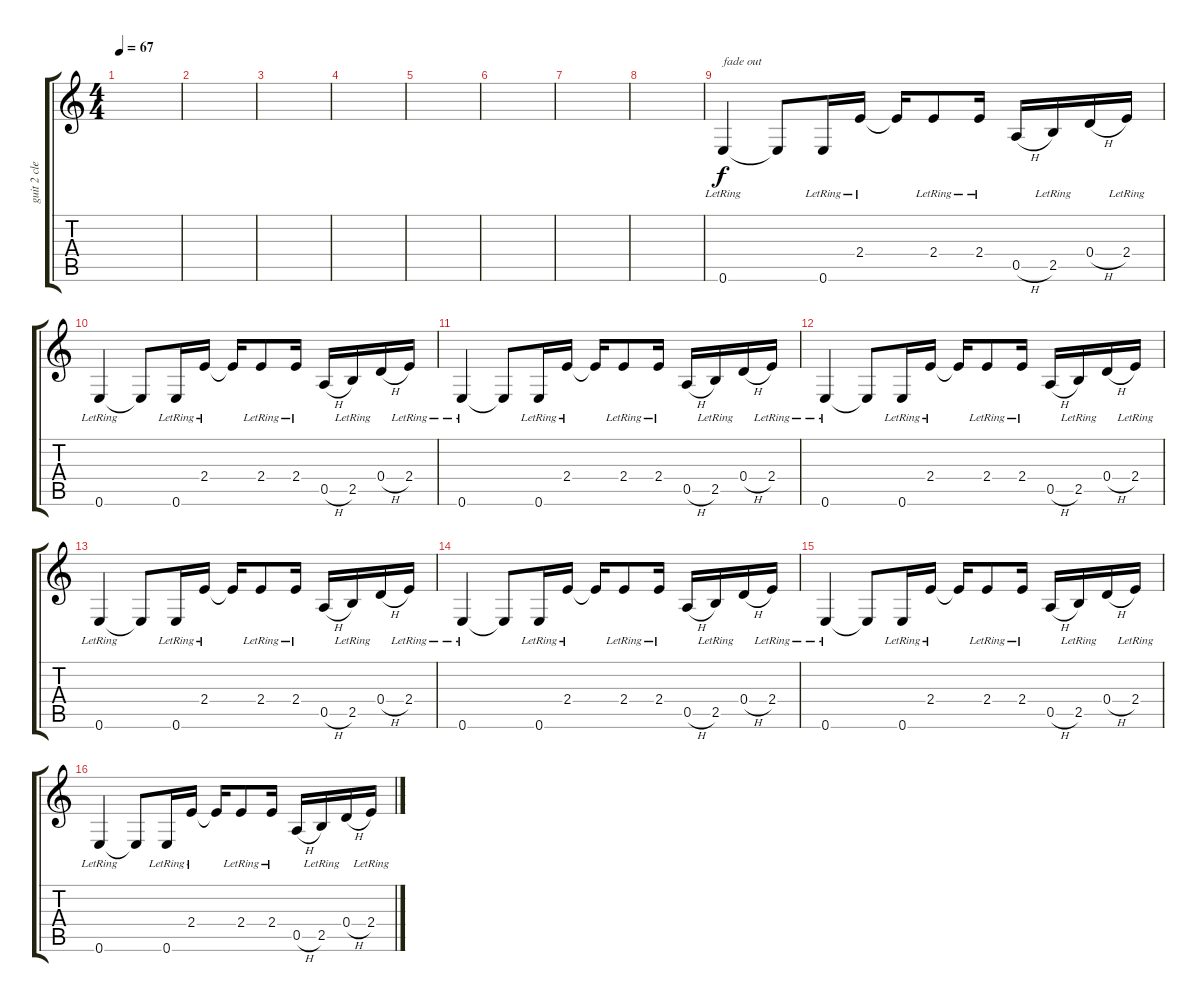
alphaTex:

\track ("guit 2 clear" "guit 2 cle") {instrument acousticguitarnylon}
\staff {score tabs}
\tuning (E4 B3 G3 D3 A2 E2) {hide}
\ts (4 4)
\tempo 67
\clef g2
\ks c
|
|
|
|
|
|
|
|
0.6{lr}.4{txt "fade out"} 0.6{t}.8 0.6{lr}.16 2.4{lr}.16 2.4{t}.16 2.4{lr}.8 2.4{lr}.16 0.5{h}.16 2.5{lr}.16 0.4{h}.16 2.4{lr}.16 |
0.6{lr}.4 0.6{t}.8 0.6{lr}.16 2.4{lr}.16 2.4{t}.16 2.4{lr}.8 2.4{lr}.16 0.5{h}.16 2.5{lr}.16 0.4{h}.16 2.4{lr}.16 |
0.6{lr}.4 0.6{t}.8 0.6{lr}.16 2.4{lr}.16 2.4{t}.16 2.4{lr}.8 2.4{lr}.16 0.5{h}.16 2.5{lr}.16 0.4{h}.16 2.4{lr}.16 |
0.6{lr}.4 0.6{t}.8 0.6{lr}.16 2.4{lr}.16 2.4{t}.16 2.4{lr}.8 2.4{lr}.16 0.5{h}.16 2.5{lr}.16 0.4{h}.16 2.4{lr}.16 |
0.6{lr}.4 0.6{t}.8 0.6{lr}.16 2.4{lr}.16 2.4{t}.16 2.4{lr}.8 2.4{lr}.16 0.5{h}.16 2.5{lr}.16 0.4{h}.16 2.4{lr}.16 |
0.6{lr}.4 0.6{t}.8 0.6{lr}.16 2.4{lr}.16 2.4{t}.16 2.4{lr}.8 2.4{lr}.16 0.5{h}.16 2.5{lr}.16 0.4{h}.16 2.4{lr}.16 |
0.6{lr}.4 0.6{t}.8 0.6{lr}.16 2.4{lr}.16 2.4{t}.16 2.4{lr}.8 2.4{lr}.16 0.5{h}.16 2.5{lr}.16 0.4{h}.16 2.4{lr}.16 |
0.6{lr}.4 0.6{t}.8 0.6{lr}.16 2.4{lr}.16 2.4{t}.16 2.4{lr}.8 2.4{lr}.16 0.5{h}.16 2.5{lr}.16 0.4{h}.16 2.4{lr}.16
